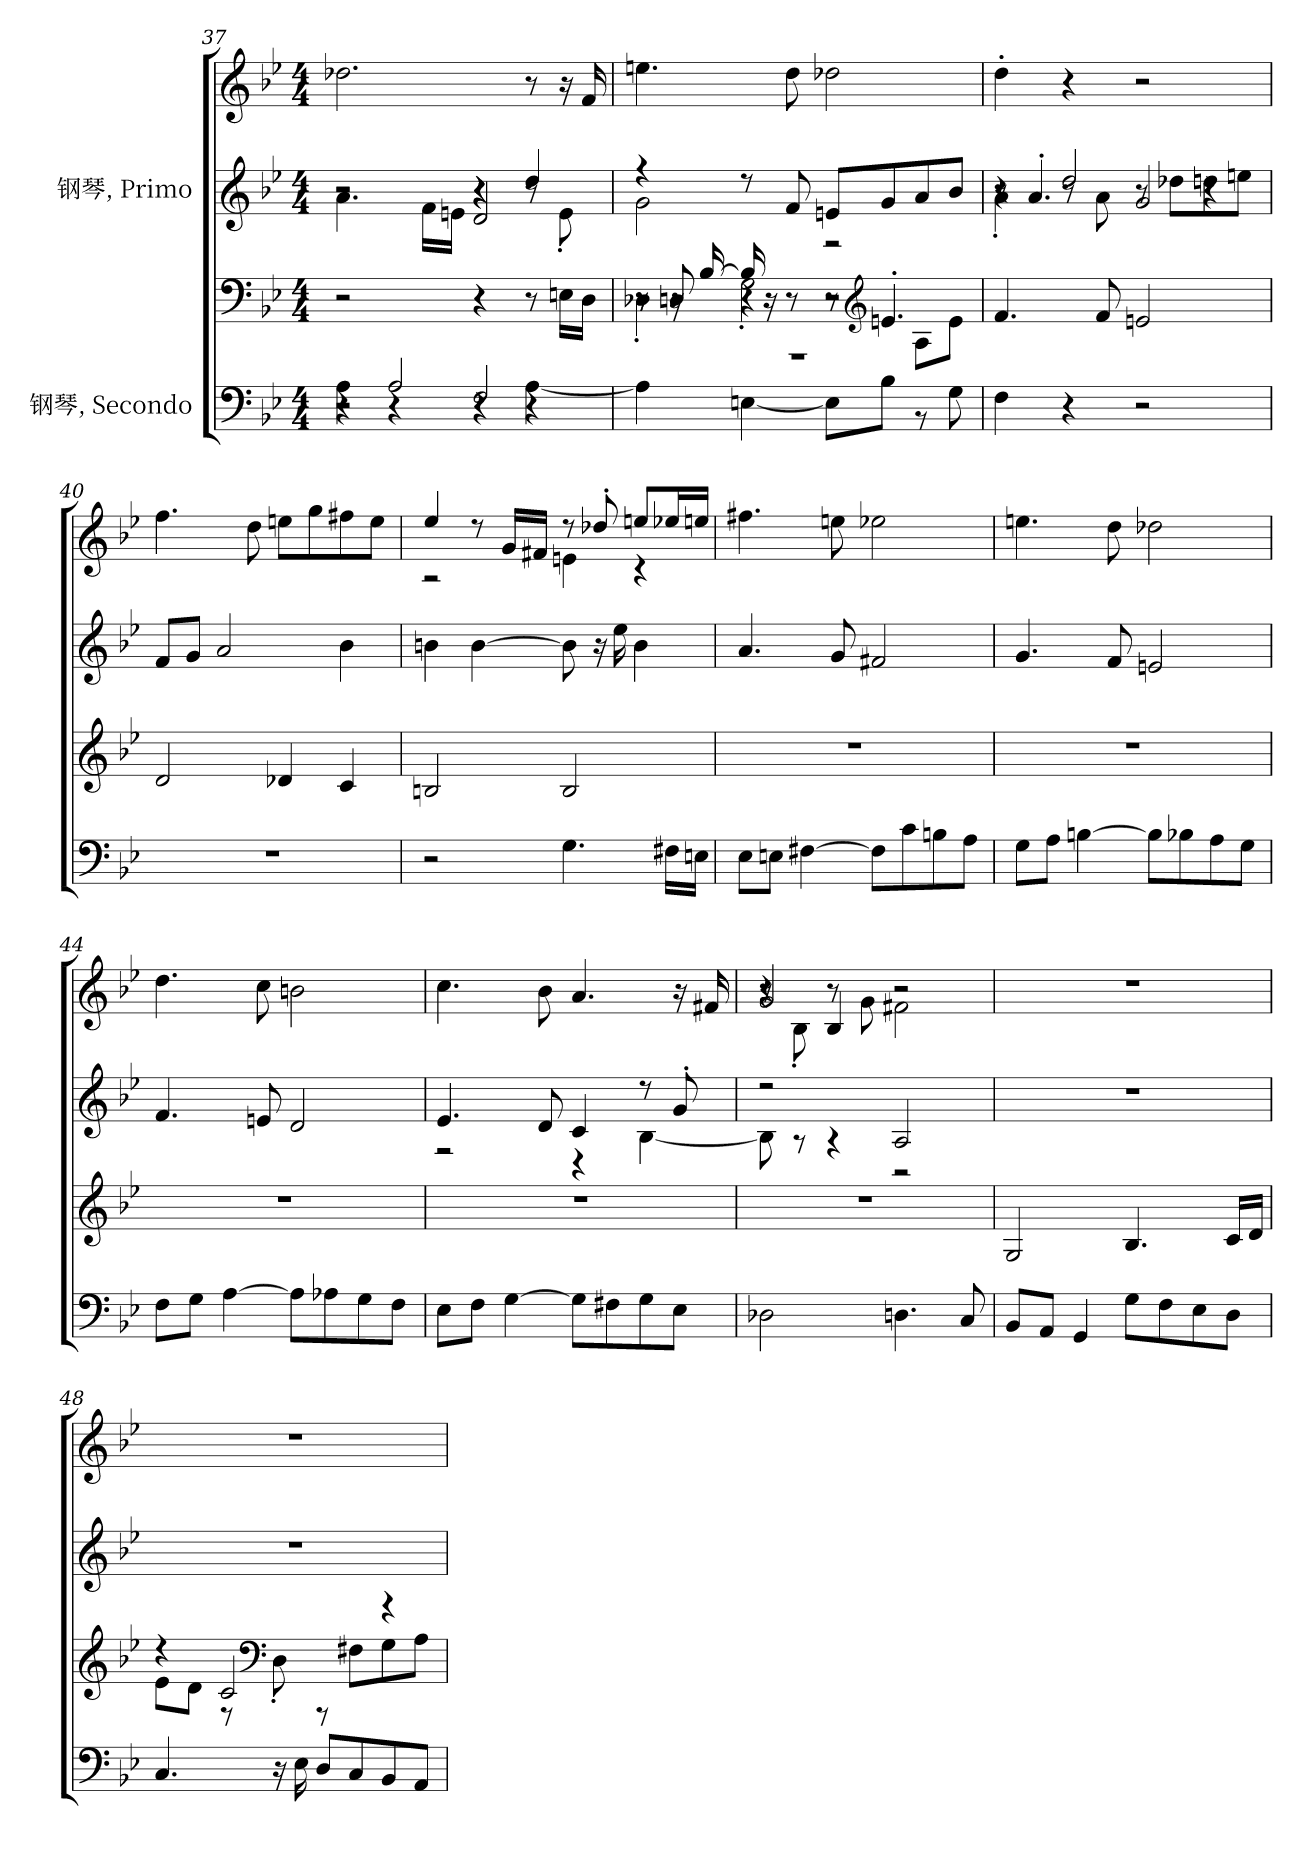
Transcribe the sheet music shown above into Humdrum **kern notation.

**kern	**kern	**kern	**kern
*part2	*part2	*part1	*part1
*staff4	*staff3	*staff2	*staff1
*I"钢琴, Secondo	*	*I"钢琴, Primo	*
*clefF4	*clefF4	*clefG2	*clefG2
*k[b-e-]	*k[b-e-]	*k[b-e-]	*k[b-e-]
*M4/4	*M4/4	*M4/4	*M4/4
=37	=37	=37	=37
*^	*	*^	*
*	*^	*	*	*^	*
4r	4A\	2r	2r	2r	4.a\	2r	2.dd-X\
2A/	4r	.	.	.	.	.	.
.	.	.	.	.	16f\LL	.	.
.	.	.	.	.	16en\JJ	.	.
.	4r	2F/	4r	4r	4r	2d/	.
4r	[4A\	.	8r	4dd/	8r	.	8r
.	.	.	16En\LL	.	8e'\	.	16r
.	.	.	16D\JJ	.	.	.	16f/
*	*v	*v	*	*	*v	*v	*
!!LO:LB:g=z
=38	=38	=38	=38	=38	=38
*	*	*^	*	*	*
*	*	*	*^	*	*	*
1r	4A\]	8r	4D-X'\	8r	4r	2g\	4.een\
.	.	16r	.	8Dn/	.	.	.
.	.	[16B-/	.	.	.	.	.
.	[4En\	16B-/]	2G'\	4r	8r	.	.
.	.	16r	.	.	.	.	.
.	.	8r	.	.	8f/	.	8dd\
.	8E\L]	8r	.	2r	8en/L	2r	2dd-X\
*	*	*clefG2	*	*	*	*	*
.	8B-\J	4.en'/	.	.	8g/	.	.
.	8r	.	8A\L	.	8a/	.	.
.	8G\	.	8e\J	.	8b-/J	.	.
*v	*v	*	*	*	*	*	*
*	*v	*v	*v	*	*	*
=39	=39	=39	=39	=39
*	*	*	*^	*
4F\	4.f/	4r	4a'\	8r	4dd'\
.	.	.	.	4.a'/	.
4r	.	2dd/	8r	.	4r
.	8f/	.	8a\	.	.
2r	2en/	.	8r	2g/	2r
.	.	.	8dd-X\L	.	.
.	.	4r	8ddn\	.	.
.	.	.	8een\J	.	.
*	*	*v	*v	*v	*
=40	=40	=40	=40
1r	2d/	8f/L	4.ff\
.	.	8g/J	.
.	.	2a/	.
.	.	.	8dd\
.	4d-X/	.	8een\L
.	.	.	8gg\
.	4c/	4b-\	8ff#X\
.	.	.	8ee\J
!!LO:PB:g=z
=41	=41	=41	=41
*	*	*	*^
2r	2Bn/	4bn\	4ee-/	2r
.	.	[4b\	8r	.
.	.	.	16g/LL	.
.	.	.	16f#X/JJ	.
4.G\	2B/	8b\]	8r	4en\
.	.	16r	8dd-X'/	.
.	.	16ee-\	.	.
.	.	4b\	8een/L	4r
16F#X\LL	.	.	16ee-X/L	.
16En\JJ	.	.	16een/JJ	.
*	*	*	*v	*v
=42	=42	=42	=42
8E-\L	1r	4.a/	4.ff#X\
8En\J	.	.	.
[4F#X\	.	.	.
.	.	8g/	8een\
8F#\L]	.	2f#X/	2ee-X\
8c\	.	.	.
8Bn\	.	.	.
8A\J	.	.	.
=43	=43	=43	=43
8G\L	1r	4.g/	4.een\
8A\J	.	.	.
[4Bn\	.	.	.
.	.	8f/	8dd\
8B\L]	.	2en/	2dd-X\
8B-X\	.	.	.
8A\	.	.	.
8G\J	.	.	.
!!LO:LB:g=z
=44	=44	=44	=44
8F\L	1r	4.f/	4.dd\
8G\J	.	.	.
[4A\	.	.	.
.	.	8en/	8cc\
8A\L]	.	2d/	2bn\
8A-X\	.	.	.
8G\	.	.	.
8F\J	.	.	.
=45	=45	=45	=45
*	*	*^	*
8E-\L	1r	4.e-/	2r	4.cc\
8F\J	.	.	.	.
[4G\	.	.	.	.
.	.	8d/	.	8b-\
8G\L]	.	4c/	4r	4.a/
8F#X\	.	.	.	.
8G\	.	8r	[4B-\	.
8E-\J	.	8g'/	.	16r
.	.	.	.	16f#X/
=46	=46	=46	=46	=46
*	*	*	*	*^
*	*	*	*	*	*^
2D-X\	1r	2r	8B-\]	2g/	8r	4r
.	.	.	8r	.	8B-'\	.
.	.	.	4r	.	8r	4B-/
.	.	.	.	.	8g\	.
4.Dn\	.	2A/	2r	2r	2f#X\	2r
8C/	.	.	.	.	.	.
*	*	*v	*v	*	*	*
*	*	*	*v	*v	*v
=47	=47	=47	=47
8BB-/L	2G/	1r	1r
8AA/J	.	.	.
4GG/	.	.	.
8G\L	4.B-/	.	.
8F\	.	.	.
8E-\	.	.	.
8D\J	16c/LL	.	.
.	16d/JJ	.	.
!!LO:LB:g=z
=48	=48	=48	=48
*	*^	*	*
4.C/	4r	8e-\L	1r	1r
.	.	8d\J	.	.
.	2c/	8r	.	.
*	*clefF4	*	*	*
16r	.	8D'\	.	.
16E-\	.	.	.	.
8D/L	.	8r	.	.
8C/	.	8F#X\L	.	.
8BB-/	4r	8G\	.	.
8AA/J	.	8A\J	.	.
*	*v	*v	*	*
=	=	=	=
*-	*-	*-	*-
